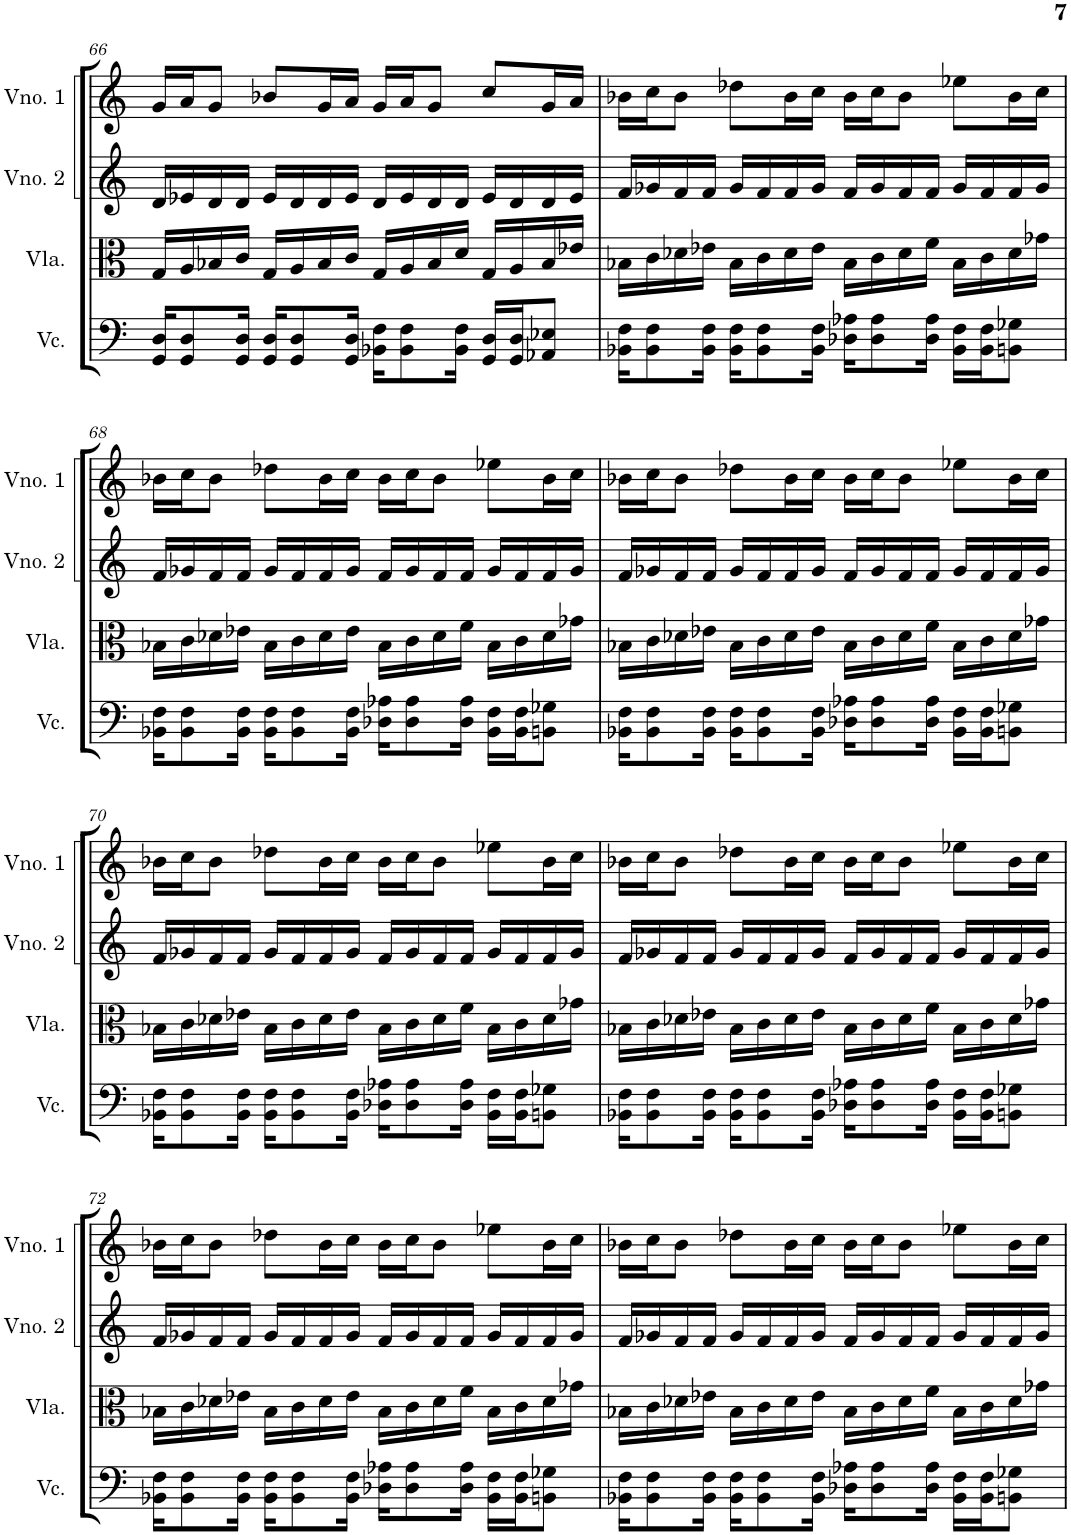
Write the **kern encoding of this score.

**kern	**kern	**kern	**kern
*part4	*part3	*part2	*part1
*staff4	*staff3	*staff2	*staff1
*I"Violoncelo	*I"Viola	*I"Violino 2	*I"Violino 1
*I'Vc.	*I'Vla.	*I'Vno. 2	*I'Vno. 1
!!LO:PB:g=z
*clefF4	*clefC3	*clefG2	*clefG2
*k[]	*k[]	*k[]	*k[]
*M4/4	*M4/4	*M4/4	*M4/4
=66	=66	=66	=66
16GG/ 16D/KL	16G/LL	16d/LL	16g/LL
8GG/ 8D/	16A/	16e-X/	16a/J
.	16B-X/	16d/	8g/J
16GG/ 16D/Jk	16c/JJ	16d/JJ	.
16GG/ 16D/KL	16G/LL	16e-/LL	8b-X/L
8GG/ 8D/	16A/	16d/	.
.	16B-/	16d/	16g/L
16GG/ 16D/Jk	16c/JJ	16e-/JJ	16a/JJ
16BB-X\ 16F\KL	16G/LL	16d/LL	16g/LL
8BB-\ 8F\	16A/	16e-/	16a/J
.	16B-/	16d/	8g/J
16BB-\ 16F\Jk	16d/JJ	16d/JJ	.
16GG/ 16D/LL	16G/LL	16e-/LL	8cc/L
16GG/ 16D/J	16A/	16d/	.
8AA-X/ 8E-X/J	16B-/	16d/	16g/L
.	16e-X/JJ	16e-/JJ	16a/JJ
=67	=67	=67	=67
16BB-X\ 16F\KL	16B-X\LL	16f/LL	16b-X\LL
8BB-\ 8F\	16c\	16g-X/	16cc\J
.	16d-X\	16f/	8b-\J
16BB-\ 16F\Jk	16e-X\JJ	16f/JJ	.
16BB-\ 16F\KL	16B-\LL	16g-/LL	8dd-X\L
8BB-\ 8F\	16c\	16f/	.
.	16d-\	16f/	16b-\L
16BB-\ 16F\Jk	16e-\JJ	16g-/JJ	16cc\JJ
16D-X\ 16A-X\KL	16B-\LL	16f/LL	16b-\LL
8D-\ 8A-\	16c\	16g-/	16cc\J
.	16d-\	16f/	8b-\J
16D-\ 16A-\Jk	16f\JJ	16f/JJ	.
16BB-\ 16F\LL	16B-\LL	16g-/LL	8ee-X\L
16BB-\ 16F\J	16c\	16f/	.
8BBn\ 8G-X\J	16d-\	16f/	16b-\L
.	16g-X\JJ	16g-/JJ	16cc\JJ
!!LO:LB:g=z
=68	=68	=68	=68
16BB-X\ 16F\KL	16B-X\LL	16f/LL	16b-X\LL
8BB-\ 8F\	16c\	16g-X/	16cc\J
.	16d-X\	16f/	8b-\J
16BB-\ 16F\Jk	16e-X\JJ	16f/JJ	.
16BB-\ 16F\KL	16B-\LL	16g-/LL	8dd-X\L
8BB-\ 8F\	16c\	16f/	.
.	16d-\	16f/	16b-\L
16BB-\ 16F\Jk	16e-\JJ	16g-/JJ	16cc\JJ
16D-X\ 16A-X\KL	16B-\LL	16f/LL	16b-\LL
8D-\ 8A-\	16c\	16g-/	16cc\J
.	16d-\	16f/	8b-\J
16D-\ 16A-\Jk	16f\JJ	16f/JJ	.
16BB-\ 16F\LL	16B-\LL	16g-/LL	8ee-X\L
16BB-\ 16F\J	16c\	16f/	.
8BBn\ 8G-X\J	16d-\	16f/	16b-\L
.	16g-X\JJ	16g-/JJ	16cc\JJ
=69	=69	=69	=69
16BB-X\ 16F\KL	16B-X\LL	16f/LL	16b-X\LL
8BB-\ 8F\	16c\	16g-X/	16cc\J
.	16d-X\	16f/	8b-\J
16BB-\ 16F\Jk	16e-X\JJ	16f/JJ	.
16BB-\ 16F\KL	16B-\LL	16g-/LL	8dd-X\L
8BB-\ 8F\	16c\	16f/	.
.	16d-\	16f/	16b-\L
16BB-\ 16F\Jk	16e-\JJ	16g-/JJ	16cc\JJ
16D-X\ 16A-X\KL	16B-\LL	16f/LL	16b-\LL
8D-\ 8A-\	16c\	16g-/	16cc\J
.	16d-\	16f/	8b-\J
16D-\ 16A-\Jk	16f\JJ	16f/JJ	.
16BB-\ 16F\LL	16B-\LL	16g-/LL	8ee-X\L
16BB-\ 16F\J	16c\	16f/	.
8BBn\ 8G-X\J	16d-\	16f/	16b-\L
.	16g-X\JJ	16g-/JJ	16cc\JJ
!!LO:LB:g=z
=70	=70	=70	=70
16BB-X\ 16F\KL	16B-X\LL	16f/LL	16b-X\LL
8BB-\ 8F\	16c\	16g-X/	16cc\J
.	16d-X\	16f/	8b-\J
16BB-\ 16F\Jk	16e-X\JJ	16f/JJ	.
16BB-\ 16F\KL	16B-\LL	16g-/LL	8dd-X\L
8BB-\ 8F\	16c\	16f/	.
.	16d-\	16f/	16b-\L
16BB-\ 16F\Jk	16e-\JJ	16g-/JJ	16cc\JJ
16D-X\ 16A-X\KL	16B-\LL	16f/LL	16b-\LL
8D-\ 8A-\	16c\	16g-/	16cc\J
.	16d-\	16f/	8b-\J
16D-\ 16A-\Jk	16f\JJ	16f/JJ	.
16BB-\ 16F\LL	16B-\LL	16g-/LL	8ee-X\L
16BB-\ 16F\J	16c\	16f/	.
8BBn\ 8G-X\J	16d-\	16f/	16b-\L
.	16g-X\JJ	16g-/JJ	16cc\JJ
=71	=71	=71	=71
16BB-X\ 16F\KL	16B-X\LL	16f/LL	16b-X\LL
8BB-\ 8F\	16c\	16g-X/	16cc\J
.	16d-X\	16f/	8b-\J
16BB-\ 16F\Jk	16e-X\JJ	16f/JJ	.
16BB-\ 16F\KL	16B-\LL	16g-/LL	8dd-X\L
8BB-\ 8F\	16c\	16f/	.
.	16d-\	16f/	16b-\L
16BB-\ 16F\Jk	16e-\JJ	16g-/JJ	16cc\JJ
16D-X\ 16A-X\KL	16B-\LL	16f/LL	16b-\LL
8D-\ 8A-\	16c\	16g-/	16cc\J
.	16d-\	16f/	8b-\J
16D-\ 16A-\Jk	16f\JJ	16f/JJ	.
16BB-\ 16F\LL	16B-\LL	16g-/LL	8ee-X\L
16BB-\ 16F\J	16c\	16f/	.
8BBn\ 8G-X\J	16d-\	16f/	16b-\L
.	16g-X\JJ	16g-/JJ	16cc\JJ
!!LO:LB:g=z
=72	=72	=72	=72
16BB-X\ 16F\KL	16B-X\LL	16f/LL	16b-X\LL
8BB-\ 8F\	16c\	16g-X/	16cc\J
.	16d-X\	16f/	8b-\J
16BB-\ 16F\Jk	16e-X\JJ	16f/JJ	.
16BB-\ 16F\KL	16B-\LL	16g-/LL	8dd-X\L
8BB-\ 8F\	16c\	16f/	.
.	16d-\	16f/	16b-\L
16BB-\ 16F\Jk	16e-\JJ	16g-/JJ	16cc\JJ
16D-X\ 16A-X\KL	16B-\LL	16f/LL	16b-\LL
8D-\ 8A-\	16c\	16g-/	16cc\J
.	16d-\	16f/	8b-\J
16D-\ 16A-\Jk	16f\JJ	16f/JJ	.
16BB-\ 16F\LL	16B-\LL	16g-/LL	8ee-X\L
16BB-\ 16F\J	16c\	16f/	.
8BBn\ 8G-X\J	16d-\	16f/	16b-\L
.	16g-X\JJ	16g-/JJ	16cc\JJ
=73	=73	=73	=73
16BB-X\ 16F\KL	16B-X\LL	16f/LL	16b-X\LL
8BB-\ 8F\	16c\	16g-X/	16cc\J
.	16d-X\	16f/	8b-\J
16BB-\ 16F\Jk	16e-X\JJ	16f/JJ	.
16BB-\ 16F\KL	16B-\LL	16g-/LL	8dd-X\L
8BB-\ 8F\	16c\	16f/	.
.	16d-\	16f/	16b-\L
16BB-\ 16F\Jk	16e-\JJ	16g-/JJ	16cc\JJ
16D-X\ 16A-X\KL	16B-\LL	16f/LL	16b-\LL
8D-\ 8A-\	16c\	16g-/	16cc\J
.	16d-\	16f/	8b-\J
16D-\ 16A-\Jk	16f\JJ	16f/JJ	.
16BB-\ 16F\LL	16B-\LL	16g-/LL	8ee-X\L
16BB-\ 16F\J	16c\	16f/	.
8BBn\ 8G-X\J	16d-\	16f/	16b-\L
.	16g-X\JJ	16g-/JJ	16cc\JJ
=	=	=	=
*-	*-	*-	*-
